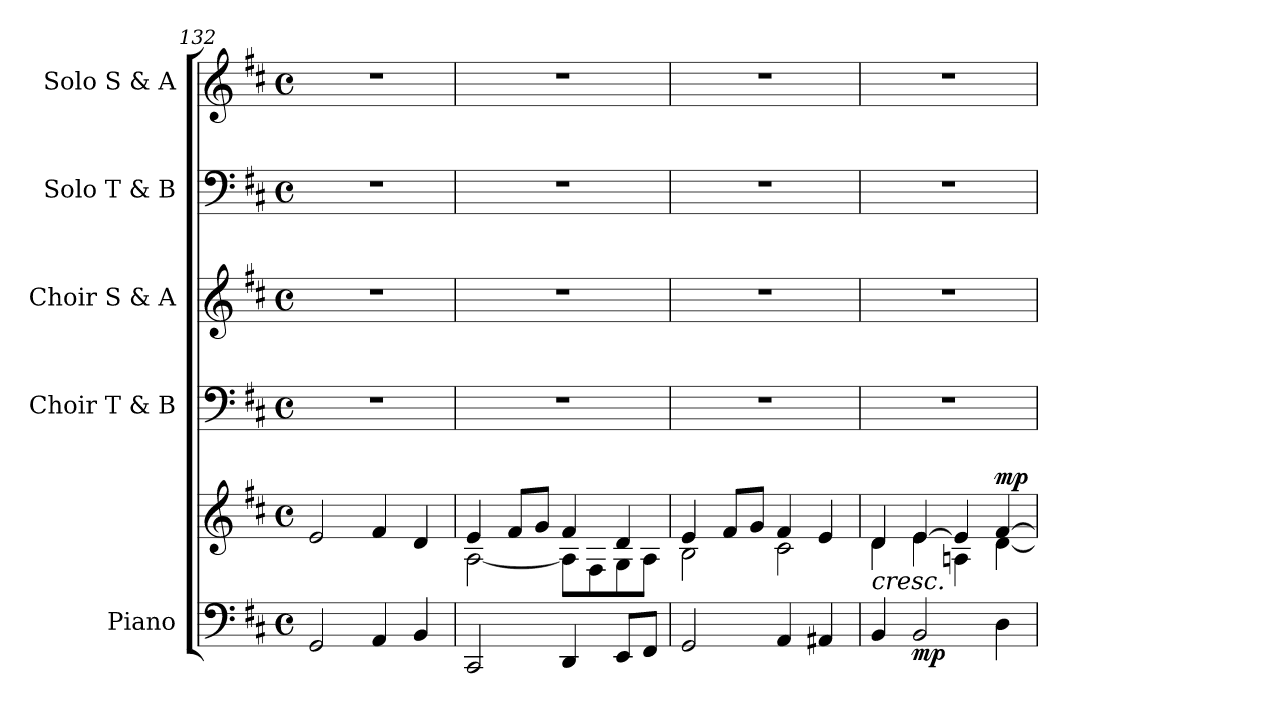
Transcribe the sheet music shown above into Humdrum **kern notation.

**kern	**kern	**dynam	**kern	**kern	**kern	**kern
*part5	*part5	*part5	*part4	*part3	*part2	*part1
*staff6	*staff5	*staff5/6	*staff4	*staff3	*staff2	*staff1
*I"Piano	*	*	*I"Choir T &amp; B	*I"Choir S &amp; A	*I"Solo T &amp; B	*I"Solo S &amp; A
*I'Pno	*	*	*I'Choir T &amp; B	*I'Choir S &amp; A	*I'Solo T &amp; B	*I'Solo S &amp; A
*clefF4	*clefG2	*	*clefF4	*clefG2	*clefF4	*clefG2
*k[f#c#]	*k[f#c#]	*	*k[f#c#]	*k[f#c#]	*k[f#c#]	*k[f#c#]
*M4/4	*M4/4	*	*M4/4	*M4/4	*M4/4	*M4/4
*met(c)	*met(c)	*	*met(c)	*met(c)	*met(c)	*met(c)
=132	=132	=132	=132	=132	=132	=132
2GG/	2e/	.	1r	1r	1r	1r
4AA/	4f#/	.	.	.	.	.
4BB/	4d/	.	.	.	.	.
=133	=133	=133	=133	=133	=133	=133
*	*^	*	*	*	*	*
2CC#/	4e/	[2A\	.	1r	1r	1r	1r
.	8f#/L	.	.	.	.	.	.
.	8g/J	.	.	.	.	.	.
4DD/	4f#/	8A\L]	.	.	.	.	.
.	.	8F#\	.	.	.	.	.
8EE/L	4d/	8G\	.	.	.	.	.
8FF#/J	.	8A\J	.	.	.	.	.
=134	=134	=134	=134	=134	=134	=134	=134
2GG/	4e/	2B\	.	1r	1r	1r	1r
.	8f#/L	.	.	.	.	.	.
.	8g/J	.	.	.	.	.	.
4AA/	4f#/	2c#\	.	.	.	.	.
4AA#X/	4e/	.	.	.	.	.	.
=135	=135	=135	=135	=135	=135	=135	=135
!LO:TX:a:i:t=cresc.	!	!	!	!	!	!	!
4BB/	4d/	4d\	.	1r	1r	1r	1r
!	!	!	!LO:DY:b=2	!	!	!	!
2BB/	[4e/	4e\	mp	.	.	.	.
.	4e/]	4An\	.	.	.	.	.
!	!	!	!LO:DY:a	!	!	!	!
4D\	[4f#/	[4d\	mp	.	.	.	.
*	*v	*v	*	*	*	*	*
=	=	=	=	=	=	=
*-	*-	*-	*-	*-	*-	*-
